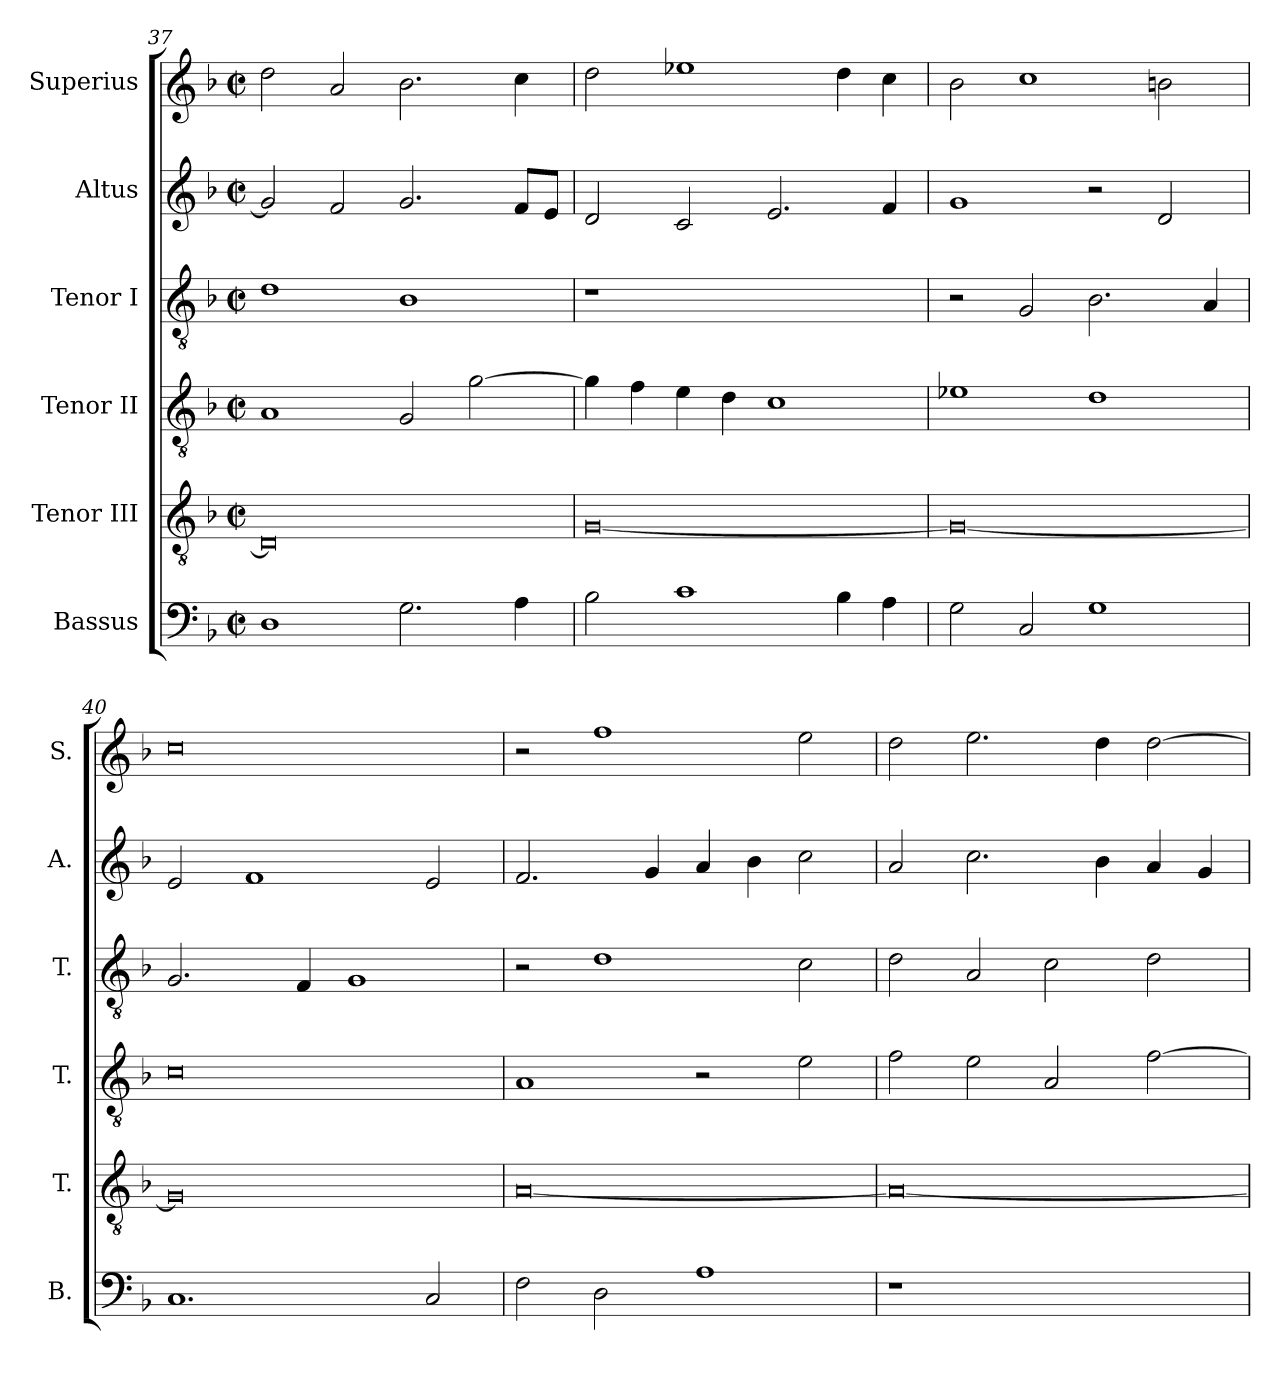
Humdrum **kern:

**kern	**kern	**kern	**kern	**kern	**kern
*part6	*part5	*part4	*part3	*part2	*part1
*staff6	*staff5	*staff4	*staff3	*staff2	*staff1
*I"Bassus	*I"Tenor III	*I"Tenor II	*I"Tenor I	*I"Altus	*I"Superius
*I'B.	*I'T.	*I'T.	*I'T.	*I'A.	*I'S.
*clefF4	*clefGv2	*clefGv2	*clefGv2	*clefG2	*clefG2
*	*ITrd7c12	*ITrd7c12	*ITrd7c12	*	*
*k[b-]	*k[b-]	*k[b-]	*k[b-]	*k[b-]	*k[b-]
*F:	*F:	*F:	*F:	*F:	*F:
*M2/2	*M2/2	*M2/2	*M2/2	*M2/2	*M2/2
*met(c|)	*met(c|)	*met(c|)	*met(c|)	*met(c|)	*met(c|)
=37	=37	=37	=37	=37	=37
1Di	0DDi]	1AAi	1Di	2gi/]	2ddi\
.	.	.	.	2fi/	2ai/
2.Gi\	.	2GGi/	1BB-i	2.gi/	2.b-i\
.	.	[>2Gi\	.	.	.
4Ai\	.	.	.	8fi/L	4cci\
.	.	.	.	8ei/J	.
=38	=38	=38	=38	=38	=38
!	!	!	!LO:N:vis=1	!	!
2B-i\	[<0GGi	4Gi\]	1r	2di/	2ddi\
.	.	4Fi\	.	.	.
1ci	.	4Ei\	.	2ci/	1ee-Xi
.	.	4Di\	.	.	.
.	.	1Ci	1ryy	2.ei/	.
4B-i\	.	.	.	.	4ddi\
4Ai\	.	.	.	4fi/	4cci\
!!LO:PB:g=z
=39	=39	=39	=39	=39	=39
2Gi\	0GGi_<	1E-Xi	2r	1gi	2b-i\
2Ci/	.	.	2GGi/	.	1cci
1Gi	.	1Di	2.BB-i\	2r	.
.	.	.	.	2di/	2bni\
.	.	.	4AAi/	.	.
=40	=40	=40	=40	=40	=40
1.Ci	0GGi]	0Ci	2.GGi/	2ei/	0cci
.	.	.	.	1fi	.
.	.	.	4FFi/	.	.
.	.	.	1GGi	.	.
2Ci/	.	.	.	2ei/	.
=41	=41	=41	=41	=41	=41
2Fi\	[<0AAi	1AAi	2r	2.fi/	2r
2Di\	.	.	1Di	.	1ffi
.	.	.	.	4gi/	.
1Ai	.	2r	.	4ai/	.
.	.	.	.	4b-i\	.
.	.	2Ei\	2Ci\	2cci\	2eei\
=42	=42	=42	=42	=42	=42
!LO:N:vis=1	!	!	!	!	!
1r	0AAi_<	2Fi\	2Di\	2ai/	2ddi\
.	.	2Ei\	2AAi/	2.cci\	2.eei\
1ryy	.	2AAi/	2Ci\	.	.
.	.	.	.	4b-i\	4ddi\
.	.	[>2Fi\	2Di\	4ai/	[>2ddi\
.	.	.	.	4gi/	.
=	=	=	=	=	=
*-	*-	*-	*-	*-	*-
